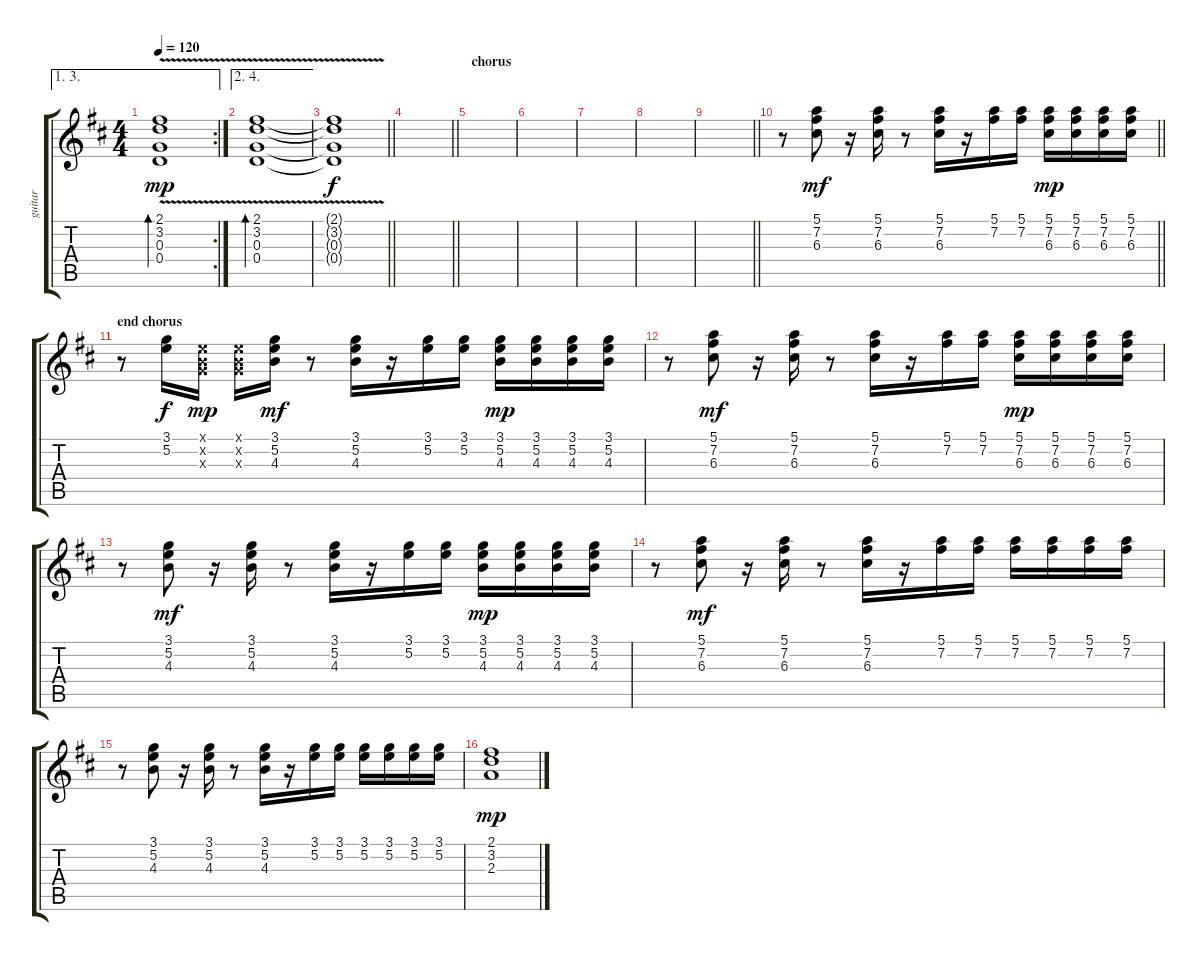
\track ("guitar" "guitar") {instrument electricguitarjazz}
\staff {score tabs}
\tuning (E4 B3 G3 D3 A2 E2) {hide}
\ae (1 3)
\rc 2
\ts (4 4)
\tempo 120
\clef g2
\ks d
(2.1 3.2 0.3 0.4{v}).1{bd 60 dy mp} |
\ae (2 4)
(2.1 3.2 0.3 0.4{v}).1{bd 60} |
\barLineRight lightlight
(2.1{t} 3.2{t} 0.3{t} 0.4{t}).1{dy f} |
\section ("" "")
\barLineRight lightlight
|
\section ("" "chorus")
|
|
|
|
\barLineRight lightlight
|
\barLineRight lightlight
r.8 (5.1 7.2 6.3).8{dy mf} r.16 (5.1 7.2 6.3).16 r.8 (5.1 7.2 6.3).16 r.16 (5.1 7.2).16 (5.1 7.2).16 (5.1 7.2 6.3).16{dy mp} (5.1 7.2 6.3).16 (5.1 7.2 6.3).16 (5.1 7.2 6.3).16 |
\section ("" "end chorus")
r.8 (3.1 5.2).16{dy f} (0.1{x} 0.2{x} 0.3{x}).16{dy mp} (0.1{x} 0.2{x} 0.3{x}).16 (3.1 5.2 4.3).16{dy mf} r.8 (3.1 5.2 4.3).16 r.16 (3.1 5.2).16 (3.1 5.2).16 (3.1 5.2 4.3).16{dy mp} (3.1 5.2 4.3).16 (3.1 5.2 4.3).16 (3.1 5.2 4.3).16 |
r.8 (5.1 7.2 6.3).8{dy mf} r.16 (5.1 7.2 6.3).16 r.8 (5.1 7.2 6.3).16 r.16 (5.1 7.2).16 (5.1 7.2).16 (5.1 7.2 6.3).16{dy mp} (5.1 7.2 6.3).16 (5.1 7.2 6.3).16 (5.1 7.2 6.3).16 |
r.8 (3.1 5.2 4.3).8{dy mf} r.16 (3.1 5.2 4.3).16 r.8 (3.1 5.2 4.3).16 r.16 (3.1 5.2).16 (3.1 5.2).16 (3.1 5.2 4.3).16{dy mp} (3.1 5.2 4.3).16 (3.1 5.2 4.3).16 (3.1 5.2 4.3).16 |
r.8 (5.1 7.2 6.3).8{dy mf} r.16 (5.1 7.2 6.3).16 r.8 (5.1 7.2 6.3).16 r.16 (5.1 7.2).16 (5.1 7.2).16 (5.1 7.2).16 (5.1 7.2).16 (5.1 7.2).16 (5.1 7.2).16 |
r.8 (3.1 5.2 4.3).8 r.16 (3.1 5.2 4.3).16 r.8 (3.1 5.2 4.3).16 r.16 (3.1 5.2).16 (3.1 5.2).16 (3.1 5.2).16 (3.1 5.2).16 (3.1 5.2).16 (3.1 5.2).16 |
(2.1 3.2 2.3).1{dy mp}
